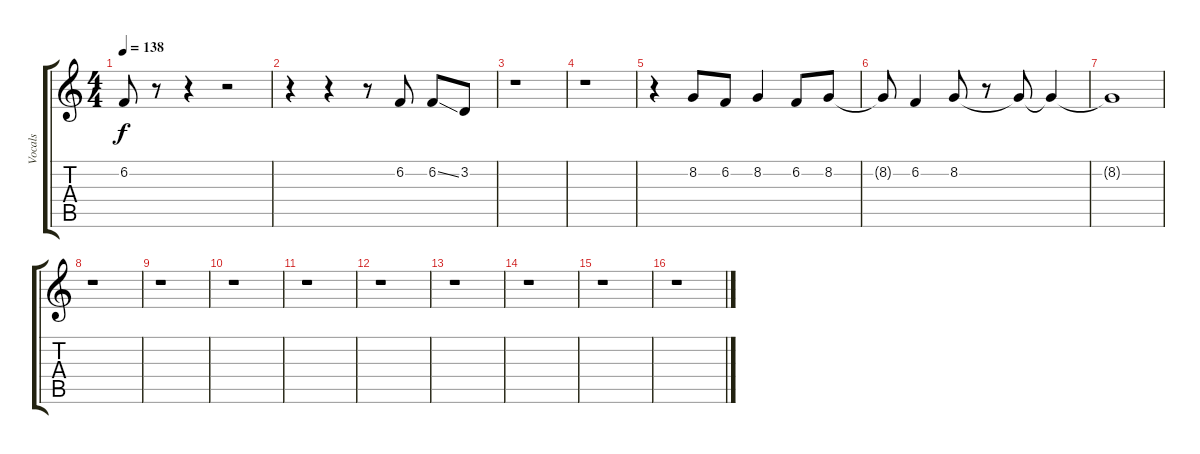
\track ("Vocals" "Vocals") {instrument bassoon}
\staff {score tabs}
\tuning (E4 B3 G3 D3 A2 E2) {hide}
\ts (4 4)
\tempo 138
\clef g2
\ks c
6.2{t}.8{dy f} r.8 r.4 r.2 |
r.4 r.4 r.8 6.2.8 6.2{ss}.8 3.2.8 |
r.1 |
r.1 |
r.4 8.2.8 6.2.8 8.2.4 6.2.8 8.2.8 |
8.2{t}.8 6.2.4 8.2.8 r.8 8.2{t}.8 8.2{t}.4 |
8.2{t}.1 |
r.1 |
r.1 |
r.1 |
r.1 |
r.1 |
r.1 |
r.1 |
r.1 |
r.1
